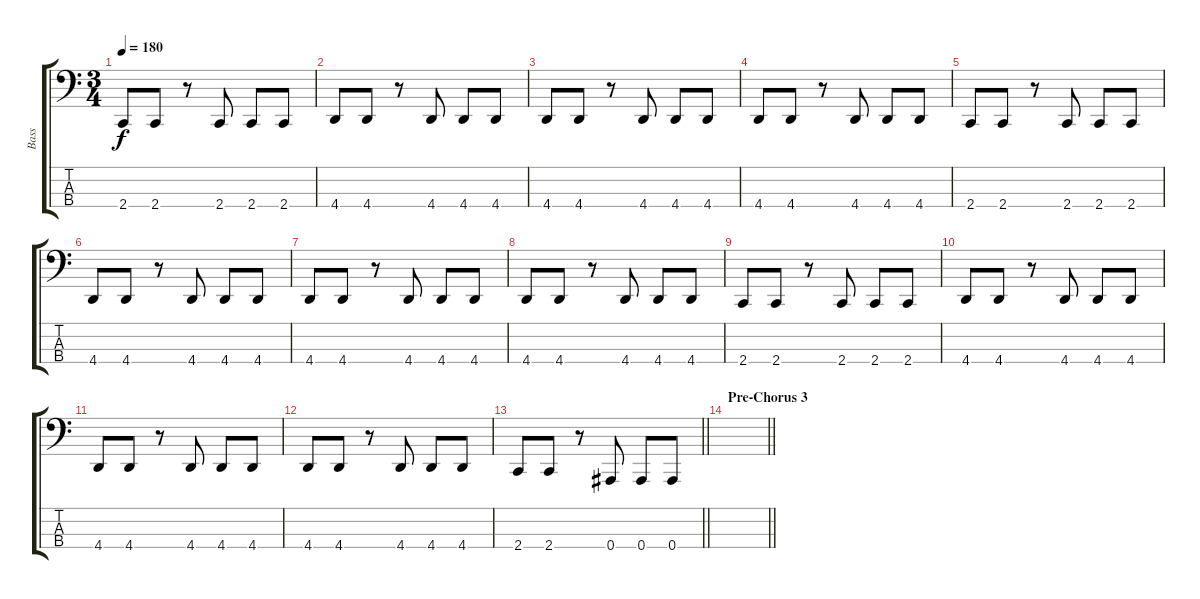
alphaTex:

\track ("Bass" "Bass") {instrument electricbassfinger}
\staff {score tabs}
\tuning (Eb2 Bb1 F1 Bb0) {hide}
\ts (3 4)
\tempo 180
\clef f4
\ks c
2.4.8{dy f} 2.4.8 r.8 2.4.8 2.4.8 2.4.8 |
4.4.8 4.4.8 r.8 4.4.8 4.4.8 4.4.8 |
4.4.8 4.4.8 r.8 4.4.8 4.4.8 4.4.8 |
4.4.8 4.4.8 r.8 4.4.8 4.4.8 4.4.8 |
2.4.8 2.4.8 r.8 2.4.8 2.4.8 2.4.8 |
4.4.8 4.4.8 r.8 4.4.8 4.4.8 4.4.8 |
4.4.8 4.4.8 r.8 4.4.8 4.4.8 4.4.8 |
4.4.8 4.4.8 r.8 4.4.8 4.4.8 4.4.8 |
2.4.8 2.4.8 r.8 2.4.8 2.4.8 2.4.8 |
4.4.8 4.4.8 r.8 4.4.8 4.4.8 4.4.8 |
4.4.8 4.4.8 r.8 4.4.8 4.4.8 4.4.8 |
4.4.8 4.4.8 r.8 4.4.8 4.4.8 4.4.8 |
\barLineRight lightlight
2.4.8 2.4.8 r.8 0.4.8 0.4.8 0.4.8 |
\section ("" "Pre-Chorus 3")
\barLineRight lightlight
